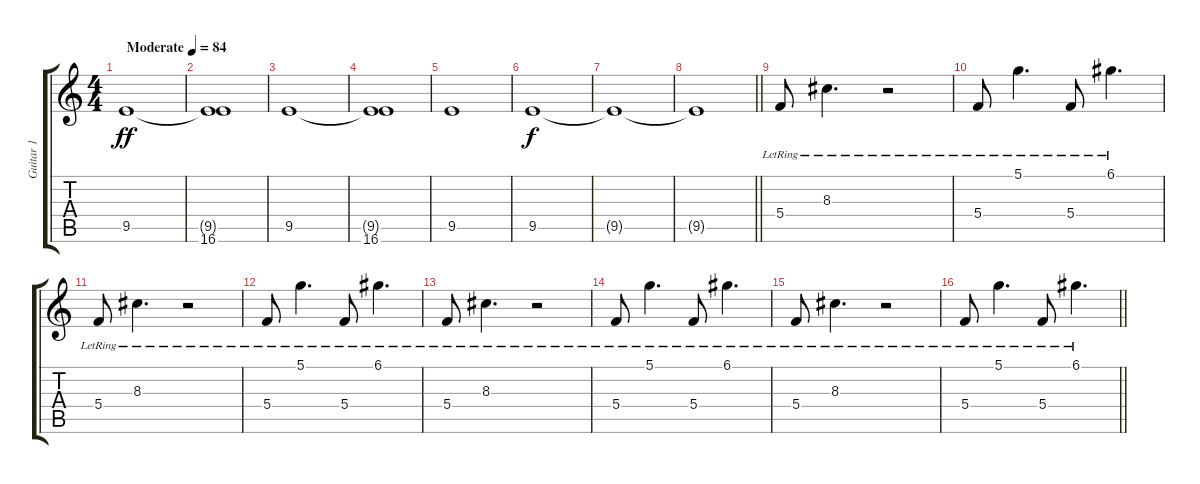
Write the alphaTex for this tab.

\track ("Guitar 1" "Guitar 1") {instrument electricguitarjazz}
\staff {score tabs}
\tuning (D4 A3 F3 C3 G2 C2) {hide}
\ts (4 4)
\tempo (84 "Moderate")
\clef g2
\ks c
9.5.1{dy ff instrument guitarharmonics} |
(9.5{t} 16.6).1 |
9.5.1 |
(9.5{t} 16.6).1 |
9.5.1 |
9.5.1{dy f} |
9.5{t}.1 |
\barLineRight lightlight
9.5{t}.1 |
5.4{lr}.8{instrument electricguitarjazz} 8.3{lr}.4{d} r.2 |
5.4{lr}.8 5.1{lr}.4{d} 5.4{lr}.8 6.1{lr}.4{d} |
5.4{lr}.8 8.3{lr}.4{d} r.2 |
5.4{lr}.8 5.1{lr}.4{d} 5.4{lr}.8 6.1{lr}.4{d} |
5.4{lr}.8 8.3{lr}.4{d} r.2 |
5.4{lr}.8 5.1{lr}.4{d} 5.4{lr}.8 6.1{lr}.4{d} |
5.4{lr}.8 8.3{lr}.4{d} r.2 |
\barLineRight lightlight
5.4{lr}.8 5.1{lr}.4{d} 5.4{lr}.8 6.1{lr}.4{d}
